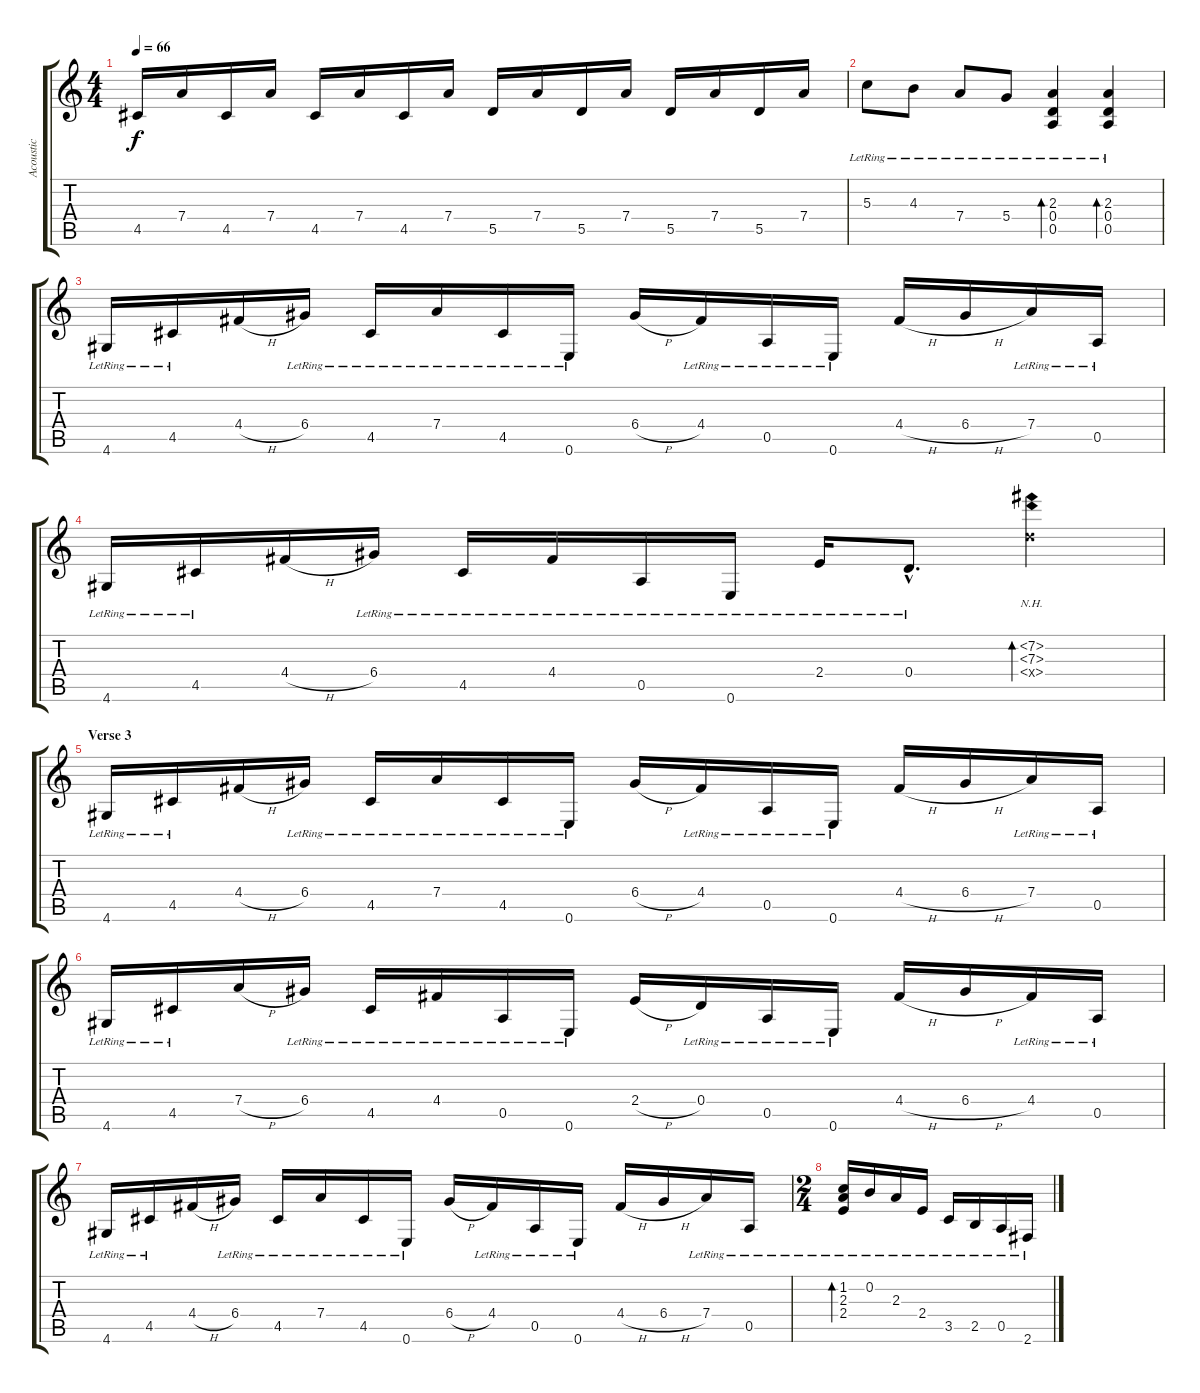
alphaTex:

\track ("Acoustic" "Acoustic") {instrument electricguitarjazz}
\staff {score tabs}
\tuning (E4 B3 G3 D3 A2 E2) {hide}
\ts (4 4)
\tempo 66
\clef g2
\ks c
4.5.16{dy f} 7.4.16 4.5.16 7.4.16 4.5.16 7.4.16 4.5.16 7.4.16 5.5.16 7.4.16 5.5.16 7.4.16 5.5.16 7.4.16 5.5.16 7.4.16 |
5.3{lr}.8 4.3{lr}.8 7.4{lr}.8 5.4{lr}.8 (2.3{lr} 0.4{lr} 0.5{lr}).4{bd 240} (2.3{lr} 0.4{lr} 0.5{lr}).4{bd 240} |
4.6{lr}.16 4.5{lr}.16 4.4{h}.16 6.4{lr}.16 4.5{lr}.16 7.4{lr}.16 4.5{lr}.16 0.6{lr}.16 6.4{h}.16 4.4{lr}.16 0.5{lr}.16 0.6{lr}.16 4.4{h}.16 6.4{h}.16 7.4{lr}.16 0.5{lr}.16 |
4.6{lr}.16 4.5{lr}.16 4.4{h}.16 6.4{lr}.16 4.5{lr}.16 4.4{lr}.16 0.5{lr}.16 0.6{lr}.16 2.4{lr}.16 0.4{hac lr}.8{d} (7.2{nh} 7.3{nh} 0.4{nh x}).4{bd 240} |
\section ("" "Verse 3")
4.6{lr}.16 4.5{lr}.16 4.4{h}.16 6.4{lr}.16 4.5{lr}.16 7.4{lr}.16 4.5{lr}.16 0.6{lr}.16 6.4{h}.16 4.4{lr}.16 0.5{lr}.16 0.6{lr}.16 4.4{h}.16 6.4{h}.16 7.4{lr}.16 0.5{lr}.16 |
4.6{lr}.16 4.5{lr}.16 7.4{h}.16 6.4{lr}.16 4.5{lr}.16 4.4{lr}.16 0.5{lr}.16 0.6{lr}.16 2.4{h}.16 0.4{lr}.16 0.5{lr}.16 0.6{lr}.16 4.4{h}.16 6.4{h}.16 4.4{lr}.16 0.5{lr}.16 |
4.6{lr}.16 4.5{lr}.16 4.4{h}.16 6.4{lr}.16 4.5{lr}.16 7.4{lr}.16 4.5{lr}.16 0.6{lr}.16 6.4{h}.16 4.4{lr}.16 0.5{lr}.16 0.6{lr}.16 4.4{h}.16 6.4{h}.16 7.4{lr}.16 0.5{lr}.16 |
\ts (2 4)
(1.2{lr} 2.3{lr} 2.4{lr}).16{bd 240} 0.2{lr}.16 2.3{lr}.16 2.4{lr}.16 3.5{lr}.16 2.5{lr}.16 0.5{lr}.16 2.6{lr}.16
